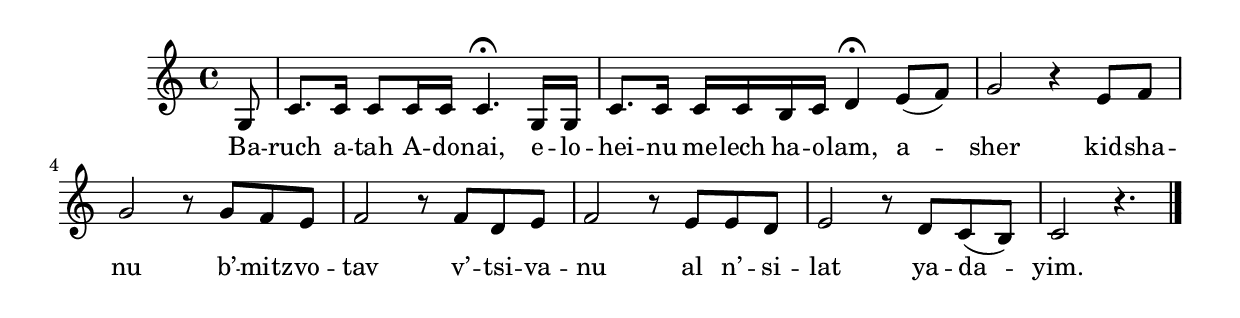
\version "2.13.50"

\include "defs.ly"

%\header {
%  title = "Thanksgiving for the fruit of the vine"
%}

<<
  \new Staff \relative c' {
    \partial 8 g8
    c8. c16 c8 c16 c c4.\fermata g16 g
    | c8. c16 c c b c d4\fermata e8( f)
    | g2 r4 e8 f
    | g2 r8 g8 f e 
    | f2 r8 f d e
    | f2 r8 e e d
    | e2 r8 d c( b)
    | c2 r4. \bar "|."
  }
  \addlyrics {
    Ba -- ruch a -- tah A -- do -- nai,
    e -- lo -- hei -- nu me -- lech ha -- o -- lam,
    a -- sher kid -- sha -- nu b’ -- mitz -- vo -- tav
    v’ -- tsi -- va -- nu al n’ -- si -- lat
    ya -- da -- yim.
  }
>>
